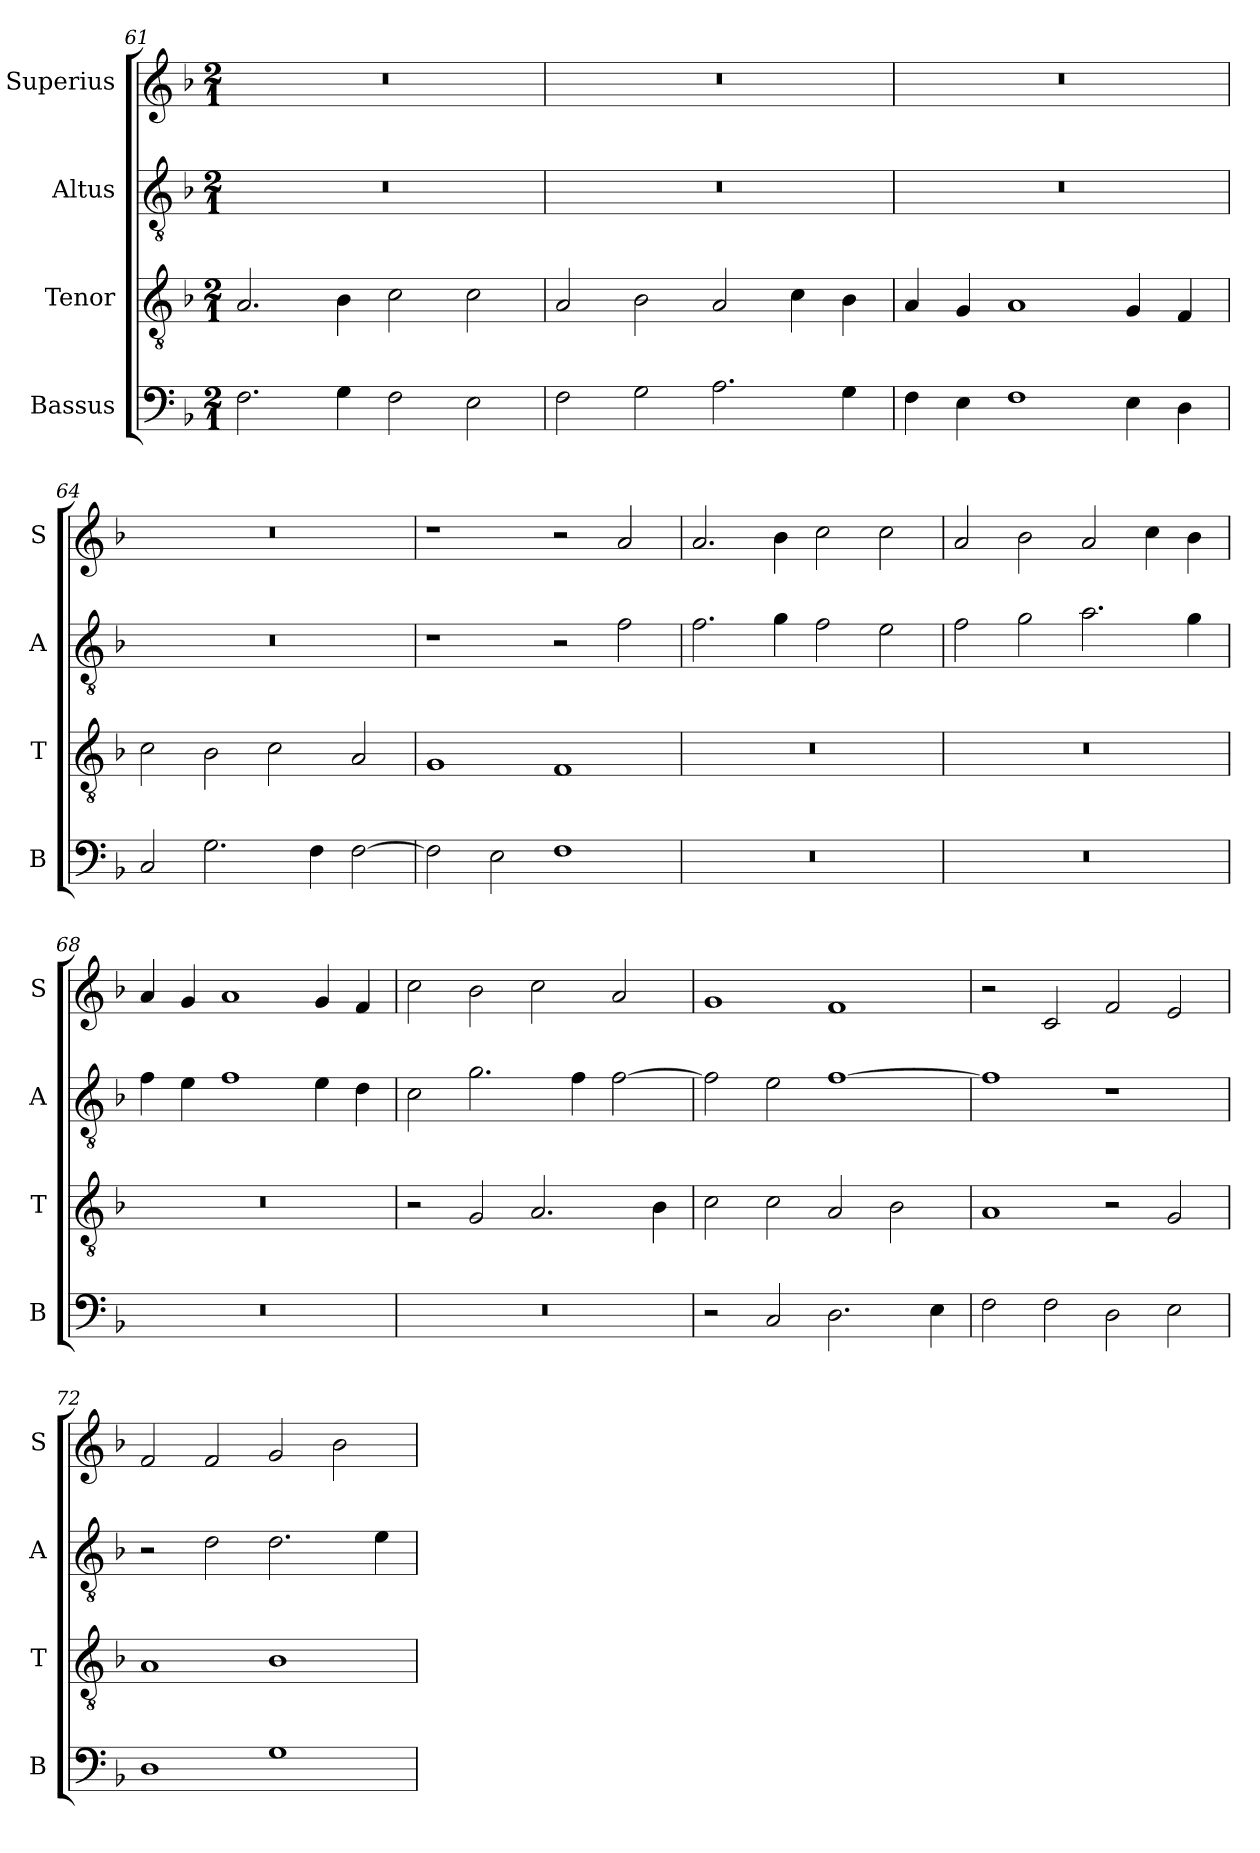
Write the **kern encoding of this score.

**kern	**kern	**kern	**kern
*part4	*part3	*part2	*part1
*staff4	*staff3	*staff2	*staff1
*I"Bassus	*I"Tenor	*I"Altus	*I"Superius
*I'B	*I'T	*I'A	*I'S
*clefF4	*clefGv2	*clefGv2	*clefG2
*k[b-]	*k[b-]	*k[b-]	*k[b-]
*F:	*F:	*F:	*F:
*M2/1	*M2/1	*M2/1	*M2/1
=61	=61	=61	=61
2.F	2.A	0r	0r
4G	4B-	.	.
2F	2c	.	.
2E	2c	.	.
=62	=62	=62	=62
2F	2A	0r	0r
2G	2B-	.	.
2.A	2A	.	.
.	4c	.	.
4G	4B-	.	.
=63	=63	=63	=63
4F	4A	0r	0r
4E	4G	.	.
1F	1A	.	.
4E	4G	.	.
4D	4F	.	.
=64	=64	=64	=64
2C	2c	0r	0r
2.G	2B-	.	.
.	2c	.	.
4F	.	.	.
[2F	2A	.	.
=65	=65	=65	=65
2F]	1G	1r	1r
2E	.	.	.
1F	1F	2r	2r
.	.	2f	2a
=66	=66	=66	=66
0r	0r	2.f	2.a
.	.	4g	4b-
.	.	2f	2cc
.	.	2e	2cc
=67	=67	=67	=67
0r	0r	2f	2a
.	.	2g	2b-
.	.	2.a	2a
.	.	.	4cc
.	.	4g	4b-
=68	=68	=68	=68
0r	0r	4f	4a
.	.	4e	4g
.	.	1f	1a
.	.	4e	4g
.	.	4d	4f
=69	=69	=69	=69
0r	2r	2c	2cc
.	2G	2.g	2b-
.	2.A	.	2cc
.	.	4f	.
.	.	[2f	2a
.	4B-	.	.
=70	=70	=70	=70
2r	2c	2f]	1g
2C	2c	2e	.
2.D	2A	[1f	1f
.	2B-	.	.
4E	.	.	.
=71	=71	=71	=71
2F	1A	1f]	2r
2F	.	.	2c
2D	2r	1r	2f
2E	2G	.	2e
=72	=72	=72	=72
1D	1A	2r	2f
.	.	2d	2f
1G	1B-	2.d	2g
.	.	.	2b-
.	.	4e	.
=	=	=	=
*-	*-	*-	*-
